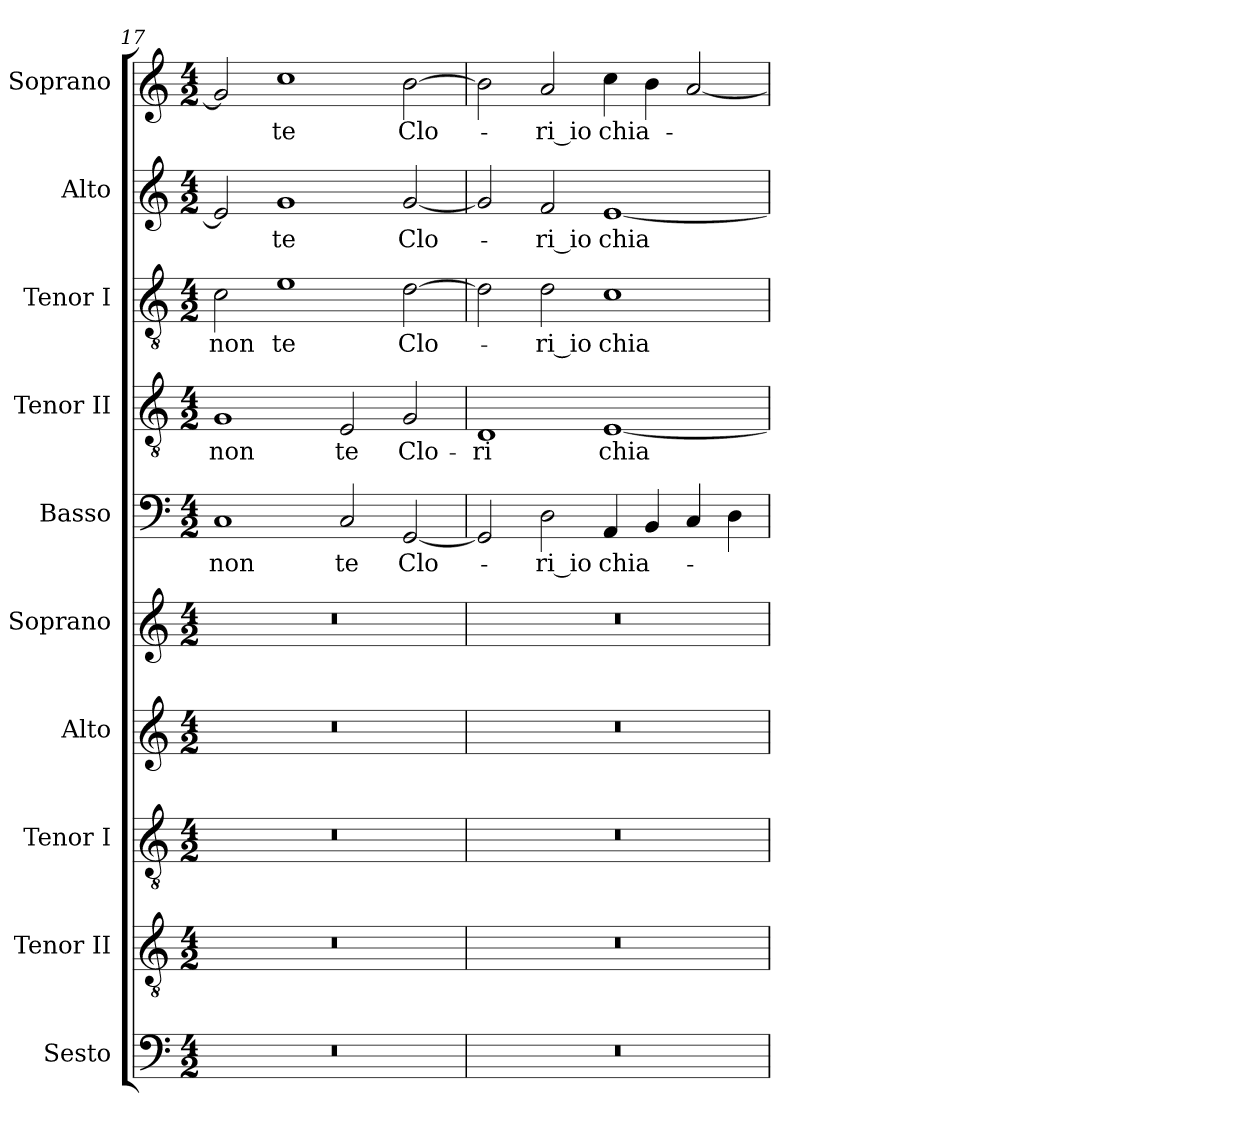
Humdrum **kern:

**kern	**kern	**kern	**kern	**kern	**kern	**text	**kern	**text	**kern	**text	**kern	**text	**kern	**text
*part10	*part9	*part8	*part7	*part6	*part5	*part5	*part4	*part4	*part3	*part3	*part2	*part2	*part1	*part1
*staff10	*staff9	*staff8	*staff7	*staff6	*staff5	*staff5	*staff4	*staff4	*staff3	*staff3	*staff2	*staff2	*staff1	*staff1
*I"Sesto	*I"Tenor II	*I"Tenor I	*I"Alto	*I"Soprano	*I"Basso	*	*I"Tenor II	*	*I"Tenor I	*	*I"Alto	*	*I"Soprano	*
*	*I'T.	*I'T.	*I'A.	*I'Sop.	*	*	*I'T.	*	*I'T.	*	*I'A.	*	*I'Sop.	*
*clefF4	*clefGv2	*clefGv2	*clefG2	*clefG2	*clefF4	*	*clefGv2	*	*clefGv2	*	*clefG2	*	*clefG2	*
*	*ITrd7c12	*ITrd7c12	*	*	*	*	*ITrd7c12	*	*ITrd7c12	*	*	*	*	*
*k[]	*k[]	*k[]	*k[]	*k[]	*k[]	*	*k[]	*	*k[]	*	*k[]	*	*k[]	*
*C:	*C:	*C:	*C:	*C:	*C:	*	*C:	*	*C:	*	*C:	*	*C:	*
*M4/2	*M4/2	*M4/2	*M4/2	*M4/2	*M4/2	*	*M4/2	*	*M4/2	*	*M4/2	*	*M4/2	*
=17	=17	=17	=17	=17	=17	=17	=17	=17	=17	=17	=17	=17	=17	=17
!LO:N:vis=1	!LO:N:vis=1	!LO:N:vis=1	!LO:N:vis=1	!LO:N:vis=1	!	!	!	!	!	!	!	!	!	!
!	!	!	!	!	!	!LO:LY:b:color=#000000	!	!	!	!	!	!	!	!
!	!	!	!	!	!	!	!	!LO:LY:b:color=#000000	!	!	!	!	!	!
!	!	!	!	!	!	!	!	!	!	!LO:LY:b:color=#000000	!	!	!	!
0r	0r	0r	0r	0r	1Ci	non	1GGi	non	2Ci\	non	2ei/]	.	2gi/]	.
!	!	!	!	!	!	!	!	!	!	!LO:LY:b:color=#000000	!	!	!	!
!	!	!	!	!	!	!	!	!	!	!	!	!LO:LY:b:color=#000000	!	!
!	!	!	!	!	!	!	!	!	!	!	!	!	!	!LO:LY:b:color=#000000
.	.	.	.	.	.	.	.	.	1Ei	te	1gi	te	1cci	te
!	!	!	!	!	!	!LO:LY:b:color=#000000	!	!	!	!	!	!	!	!
!	!	!	!	!	!	!	!	!LO:LY:b:color=#000000	!	!	!	!	!	!
.	.	.	.	.	2Ci/	te	2EEi/	te	.	.	.	.	.	.
!	!	!	!	!	!	!LO:LY:b:color=#000000	!	!	!	!	!	!	!	!
!	!	!	!	!	!	!	!	!LO:LY:b:color=#000000	!	!	!	!	!	!
!	!	!	!	!	!	!	!	!	!	!LO:LY:b:color=#000000	!	!	!	!
!	!	!	!	!	!	!	!	!	!	!	!	!LO:LY:b:color=#000000	!	!
!	!	!	!	!	!	!	!	!	!	!	!	!	!	!LO:LY:b:color=#000000
.	.	.	.	.	[2GGi/	Clo-	2GGi/	Clo-	[2Di\	Clo-	[2gi/	Clo-	[2bi\	Clo-
!!LO:LB:g=z
=18	=18	=18	=18	=18	=18	=18	=18	=18	=18	=18	=18	=18	=18	=18
!LO:N:vis=1	!LO:N:vis=1	!LO:N:vis=1	!LO:N:vis=1	!LO:N:vis=1	!	!	!	!	!	!	!	!	!	!
!	!	!	!	!	!	!	!	!LO:LY:b:color=#000000	!	!	!	!	!	!
0r	0r	0r	0r	0r	2GGi/]	.	1DDi	-ri	2Di\]	.	2gi/]	.	2bi\]	.
!	!	!	!	!	!	!LO:LY:b:color=#000000	!	!	!	!	!	!	!	!
!	!	!	!	!	!	!	!	!	!	!LO:LY:b:color=#000000	!	!	!	!
!	!	!	!	!	!	!	!	!	!	!	!	!LO:LY:b:color=#000000	!	!
!	!	!	!	!	!	!	!	!	!	!	!	!	!	!LO:LY:b:color=#000000
.	.	.	.	.	2Di\	-ri_io	.	.	2Di\	-ri_io	2fi/	-ri_io	2ai/	-ri_io
!	!	!	!	!	!	!LO:LY:b:color=#000000	!	!	!	!	!	!	!	!
!	!	!	!	!	!	!	!	!LO:LY:b:color=#000000	!	!	!	!	!	!
!	!	!	!	!	!	!	!	!	!	!LO:LY:b:color=#000000	!	!	!	!
!	!	!	!	!	!	!	!	!	!	!	!	!LO:LY:b:color=#000000	!	!
!	!	!	!	!	!	!	!	!	!	!	!	!	!	!LO:LY:b:color=#000000
.	.	.	.	.	4AAi/	chia-	[1EEi	chia-	1Ci	chia-	[1ei	chia-	4cci\	chia-
.	.	.	.	.	4BBi/	.	.	.	.	.	.	.	4bi\	.
.	.	.	.	.	4Ci/	.	.	.	.	.	.	.	[2ai/	.
.	.	.	.	.	4Di\	.	.	.	.	.	.	.	.	.
=	=	=	=	=	=	=	=	=	=	=	=	=	=	=
*-	*-	*-	*-	*-	*-	*-	*-	*-	*-	*-	*-	*-	*-	*-
